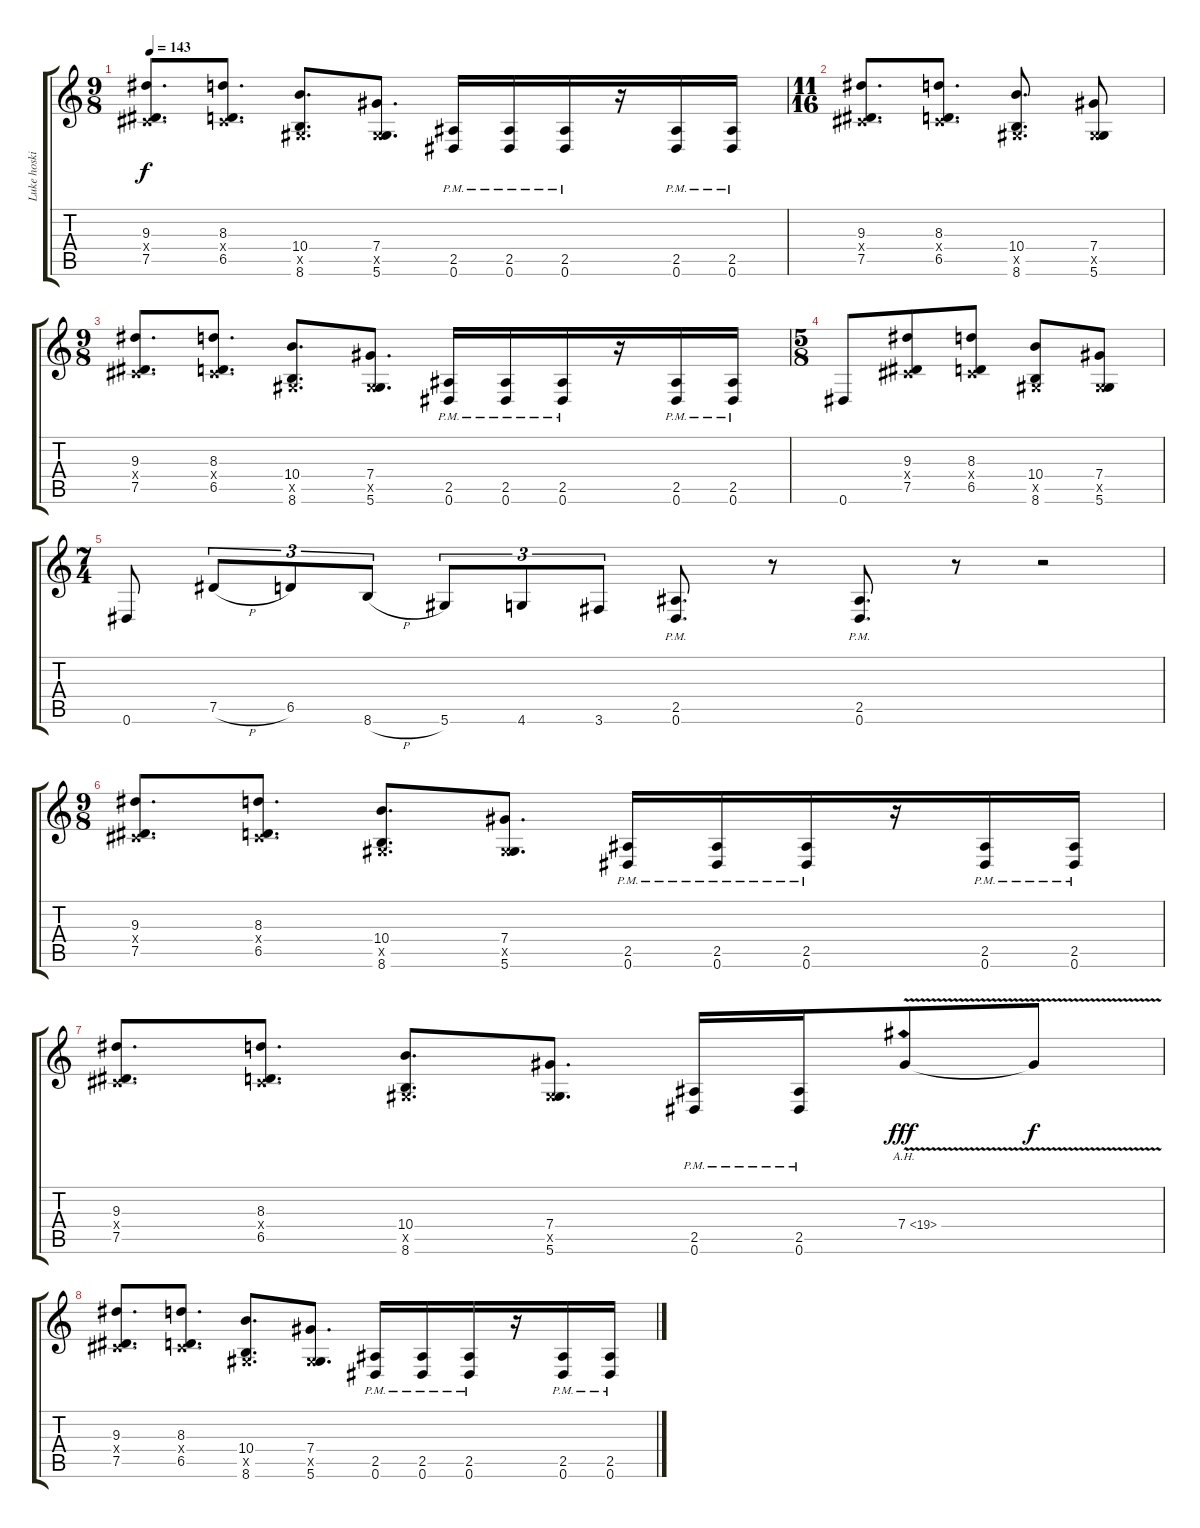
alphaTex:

\track ("Luke hoskin" "Luke hoski") {solo instrument distortionguitar}
\staff {score tabs}
\tuning (Eb4 Bb3 Gb3 Db3 Ab2 Eb2) {hide}
\ts (9 8)
\tempo 143
\clef g2
\ks c
(9.3 0.4{x} 7.5).8{d dy f} (8.3 0.4{x} 6.5).8{d} (10.4 0.5{x} 8.6).8{d} (7.4 0.5{x} 5.6).8{d} (2.5{pm} 0.6{pm}).16 (2.5{pm} 0.6{pm}).16 (2.5{pm} 0.6{pm}).16 r.16 (2.5{pm} 0.6{pm}).16 (2.5{pm} 0.6{pm}).16 |
\ts (11 16)
(9.3 0.4{x} 7.5).8{d} (8.3 0.4{x} 6.5).8{d} (10.4 0.5{x} 8.6).8{d} (7.4 0.5{x} 5.6).8 |
\ts (9 8)
(9.3 0.4{x} 7.5).8{d} (8.3 0.4{x} 6.5).8{d} (10.4 0.5{x} 8.6).8{d} (7.4 0.5{x} 5.6).8{d} (2.5{pm} 0.6{pm}).16 (2.5{pm} 0.6{pm}).16 (2.5{pm} 0.6{pm}).16 r.16 (2.5{pm} 0.6{pm}).16 (2.5{pm} 0.6{pm}).16 |
\ts (5 8)
0.6.8 (9.3 0.4{x} 7.5).8 (8.3 0.4{x} 6.5).8 (10.4 0.5{x} 8.6).8 (7.4 0.5{x} 5.6).8 |
\ts (7 4)
0.6.8 7.5{h}.8{tu (3 2)} 6.5.8{tu (3 2)} 8.6{h}.8{tu (3 2)} 5.6.8{tu (3 2)} 4.6.8{tu (3 2)} 3.6.8{tu (3 2)} (2.5{pm} 0.6{pm}).8{d} r.8 (2.5{pm} 0.6{pm}).8{d} r.8 r.2 |
\ts (9 8)
(9.3 0.4{x} 7.5).8{d} (8.3 0.4{x} 6.5).8{d} (10.4 0.5{x} 8.6).8{d} (7.4 0.5{x} 5.6).8{d} (2.5{pm} 0.6{pm}).16 (2.5{pm} 0.6{pm}).16 (2.5{pm} 0.6{pm}).16 r.16 (2.5{pm} 0.6{pm}).16 (2.5{pm} 0.6{pm}).16 |
(9.3 0.4{x} 7.5).8{d} (8.3 0.4{x} 6.5).8{d} (10.4 0.5{x} 8.6).8{d} (7.4 0.5{x} 5.6).8{d} (2.5{pm} 0.6{pm}).16 (2.5{pm} 0.6{pm}).16 7.4{ah 12 v}.8{dy fff} 7.4{t}.8{dy f} |
(9.3 0.4{x} 7.5).8{d} (8.3 0.4{x} 6.5).8{d} (10.4 0.5{x} 8.6).8{d} (7.4 0.5{x} 5.6).8{d} (2.5{pm} 0.6{pm}).16 (2.5{pm} 0.6{pm}).16 (2.5{pm} 0.6{pm}).16 r.16 (2.5{pm} 0.6{pm}).16 (2.5{pm} 0.6{pm}).16
